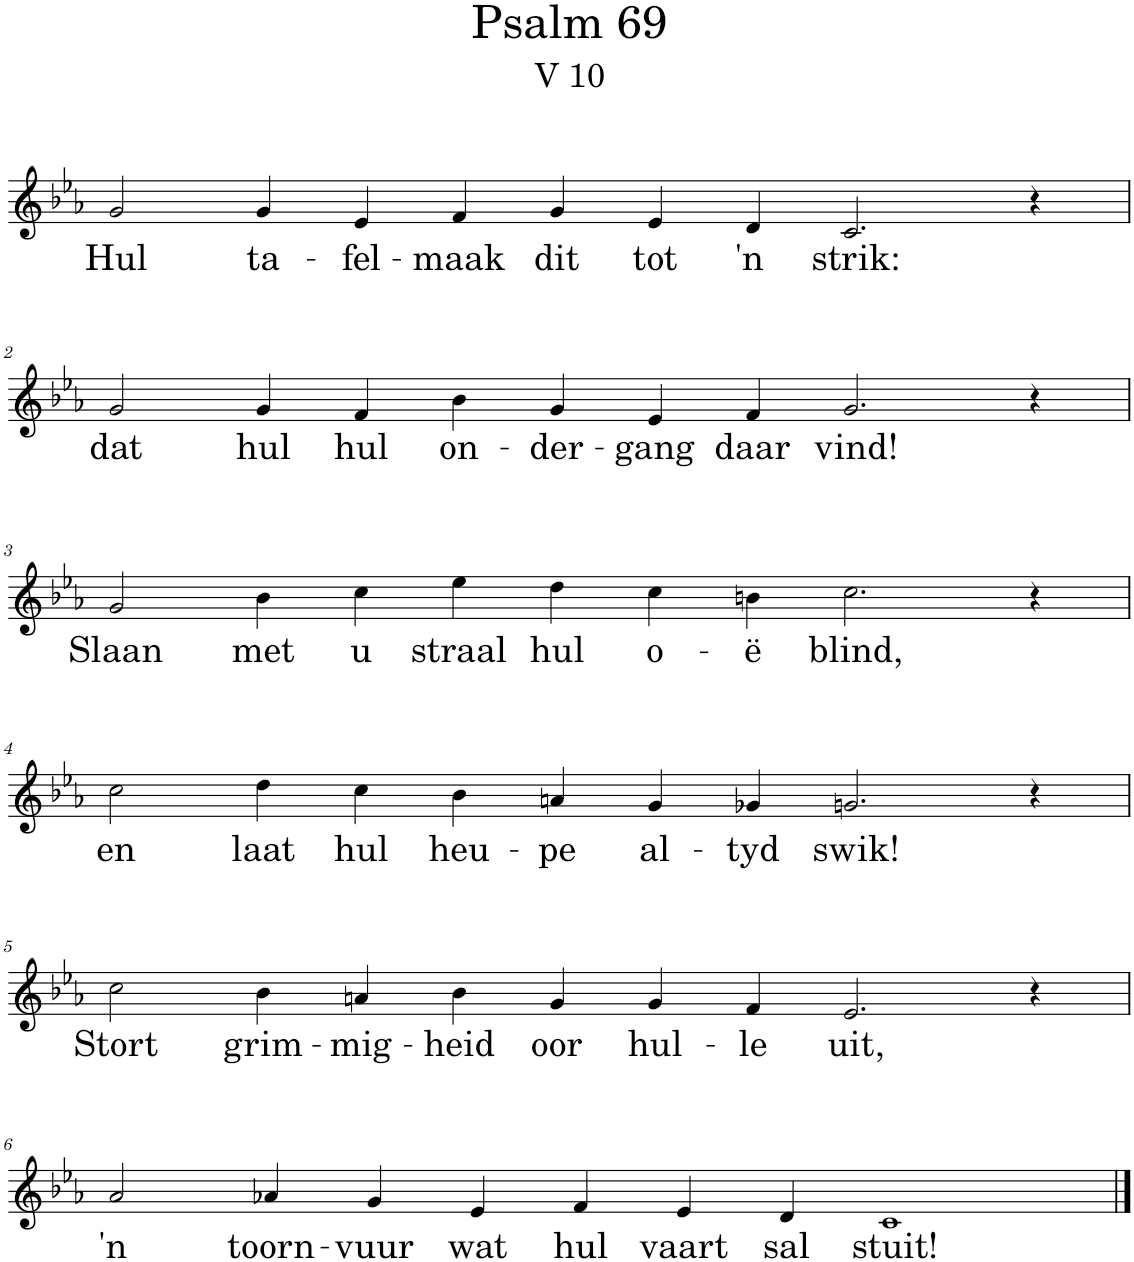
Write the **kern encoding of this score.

**kern	**text
*part1	*part1
*staff1	*staff1
*I"Pipe Organ	*
*I'Org.	*
*clefG2	*
*k[b-e-a-]	*
*M12/4	*
=1	=1
!	!LO:LY:b
2g/	Hul
!	!LO:LY:b
4g/	ta-
!	!LO:LY:b
4e-/	-fel-
!	!LO:LY:b
4f/	-maak
!	!LO:LY:b
4g/	dit
!	!LO:LY:b
4e-/	tot
!	!LO:LY:b
4d/	'n
!	!LO:LY:b
2.c/	strik:
4r	.
!!LO:LB:g=z
=2	=2
!	!LO:LY:b
2g/	dat
!	!LO:LY:b
4g/	hul
!	!LO:LY:b
4f/	hul
!	!LO:LY:b
4b-\	on-
!	!LO:LY:b
4g/	-der-
!	!LO:LY:b
4e-/	-gang
!	!LO:LY:b
4f/	daar
!	!LO:LY:b
2.g/	vind!
4r	.
!!LO:LB:g=z
=3	=3
!	!LO:LY:b
2g/	Slaan
!	!LO:LY:b
4b-\	met
!	!LO:LY:b
4cc\	u
!	!LO:LY:b
4ee-\	straal
!	!LO:LY:b
4dd\	hul
!	!LO:LY:b
4cc\	o-
!	!LO:LY:b
4bn\	-ë
!	!LO:LY:b
2.cc\	blind,
4r	.
!!LO:LB:g=z
=4	=4
*M12/4	*
!	!LO:LY:b
2cc\	en
!	!LO:LY:b
4dd\	laat
!	!LO:LY:b
4cc\	hul
!	!LO:LY:b
4b-\	heu-
!	!LO:LY:b
4an/	-pe
!	!LO:LY:b
4g/	al-
!	!LO:LY:b
4g-X/	-tyd
!	!LO:LY:b
2.gn/	swik!
4r	.
!!LO:LB:g=z
=5	=5
!	!LO:LY:b
2cc\	Stort
!	!LO:LY:b
4b-\	grim-
!	!LO:LY:b
4an/	-mig-
!	!LO:LY:b
4b-\	-heid
!	!LO:LY:b
4g/	oor
!	!LO:LY:b
4g/	hul-
!	!LO:LY:b
4f/	-le
!	!LO:LY:b
2.e-/	uit,
4r	.
!!LO:LB:g=z
=6	=6
!	!LO:LY:b
2a-/	'n
!	!LO:LY:b
4a-X/	toorn-
!	!LO:LY:b
4g/	-vuur
!	!LO:LY:b
4e-/	wat
!	!LO:LY:b
4f/	hul
!	!LO:LY:b
4e-/	vaart
!	!LO:LY:b
4d/	sal
!	!LO:LY:b
1c	stuit!
==	==
*-	*-
